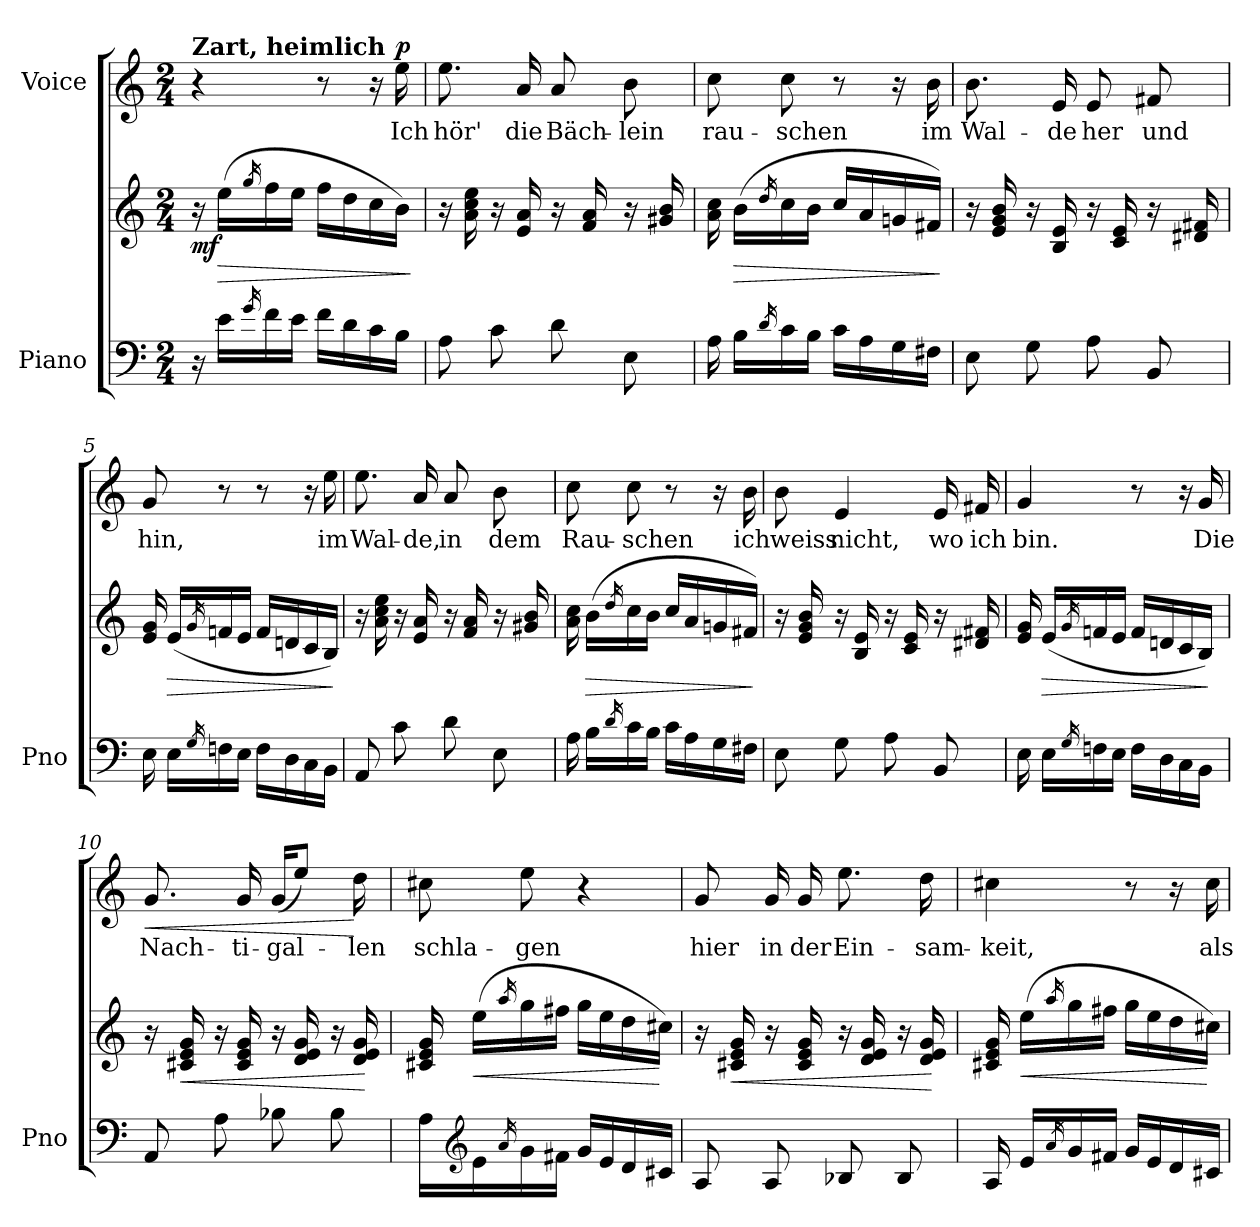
**kern	**kern	**dynam	**kern	**text	**dynam
*part2	*part2	*part2	*part1	*part1	*part1
*staff3	*staff2	*staff2/3	*staff1	*staff1	*staff1
*I"Piano	*	*	*I"Voice	*	*
*I'Pno	*	*	*	*	*
*clefF4	*clefG2	*	*clefG2	*	*
*k[]	*k[]	*	*k[]	*	*
*M2/4	*M2/4	*	*M2/4	*	*
*MM60	*MM60	*	*MM60	*	*
=1	=1	=1	=1	=1	=1
!	!	!	!LO:TX:B:t=Zart, heimlich	!	!
!	!	!LO:DY:b	!	!	!
16r	16r	mf	4r	.	.
!	!	!LO:HP:b	!	!	!
16e\LL	(>16ee\LL	>	.	.	.
16qg/	16qgg/	.	.	.	.
16f\	16ff\	.	.	.	.
16e\JJ	16ee\JJ	.	.	.	.
16f\LL	16ff\LL	.	8r	.	.
16d\	16dd\	.	.	.	.
16c\	16cc\	.	16r	.	.
!	!	!	!	!LO:LY:b	!LO:DY:a
16B\JJ	16b\JJ)	.	16ee\	Ich	p
.	.	]	.	.	.
=2	=2	=2	=2	=2	=2
!	!	!	!	!LO:LY:b	!
8A\	16r	.	8.ee\	hör'	.
.	16a\ 16cc\ 16ee\	.	.	.	.
8c\	16r	.	.	.	.
!	!	!	!	!LO:LY:b	!
.	16e/ 16a/	.	16a/	die	.
!	!	!	!	!LO:LY:b	!
8d\	16r	.	8a/	Bäch-	.
.	16f/ 16a/	.	.	.	.
!	!	!	!	!LO:LY:b	!
8E\	16r	.	8b\	-lein	.
.	16g#X/ 16b/	.	.	.	.
=3	=3	=3	=3	=3	=3
!	!	!	!	!LO:LY:b	!
16A\	16a\ 16cc\	.	8cc\	rau-	.
!	!	!LO:HP:b	!	!	!
16B\LL	(>16b\LL	>	.	.	.
16qd/	16qdd/	.	.	.	.
!	!	!	!	!LO:LY:b	!
16c\	16cc\	.	8cc\	-schen	.
16B\JJ	16b\JJ	.	.	.	.
16c\LL	16cc/LL	.	8r	.	.
16A\	16a/	.	.	.	.
16G\	16gn/	.	16r	.	.
!	!	!	!	!LO:LY:b	!
16F#X\JJ	16f#X/JJ)	.	16b\	im	.
.	.	]	.	.	.
=4	=4	=4	=4	=4	=4
!	!	!	!	!LO:LY:b	!
8E\	16r	.	8.b\	Wal-	.
.	16e/ 16g/ 16b/	.	.	.	.
8G\	16r	.	.	.	.
!	!	!	!	!LO:LY:b	!
.	16B/ 16e/	.	16e/	-de	.
!	!	!	!	!LO:LY:b	!
8A\	16r	.	8e/	her	.
.	16c/ 16e/	.	.	.	.
!	!	!	!	!LO:LY:b	!
8BB/	16r	.	8f#X/	und	.
.	16d#X/ 16f#X/	.	.	.	.
!!LO:LB:g=z
=5	=5	=5	=5	=5	=5
!	!	!	!	!LO:LY:b	!
16E\	16e/ 16g/	.	8g/	hin,	.
!	!	!LO:HP:b	!	!	!
16E\LL	(<16e/LL	>	.	.	.
16qG/	16qg/	.	.	.	.
16Fn\	16fn/	.	8r	.	.
16E\JJ	16e/JJ	.	.	.	.
16F\LL	16f/LL	.	8r	.	.
16D\	16dn/	.	.	.	.
16C\	16c/	.	16r	.	.
!	!	!	!	!LO:LY:b	!
16BB\JJ	16B/JJ)	.	16ee\	im	.
.	.	]	.	.	.
=6	=6	=6	=6	=6	=6
!	!	!	!	!LO:LY:b	!
8AA/	16r	.	8.ee\	Wal-	.
.	16a\ 16cc\ 16ee\	.	.	.	.
8c\	16r	.	.	.	.
!	!	!	!	!LO:LY:b	!
.	16e/ 16a/	.	16a/	-de,	.
!	!	!	!	!LO:LY:b	!
8d\	16r	.	8a/	in	.
.	16f/ 16a/	.	.	.	.
!	!	!	!	!LO:LY:b	!
8E\	16r	.	8b\	dem	.
.	16g#X/ 16b/	.	.	.	.
=7	=7	=7	=7	=7	=7
!	!	!	!	!LO:LY:b	!
16A\	16a\ 16cc\	.	8cc\	Rau-	.
!	!	!LO:HP:b	!	!	!
16B\LL	(>16b\LL	>	.	.	.
16qd/	16qdd/	.	.	.	.
!	!	!	!	!LO:LY:b	!
16c\	16cc\	.	8cc\	-schen	.
16B\JJ	16b\JJ	.	.	.	.
16c\LL	16cc/LL	.	8r	.	.
16A\	16a/	.	.	.	.
16G\	16gn/	.	16r	.	.
!	!	!	!	!LO:LY:b	!
16F#X\JJ	16f#X/JJ)	.	16b\	ich	.
.	.	]	.	.	.
=8	=8	=8	=8	=8	=8
!	!	!	!	!LO:LY:b	!
8E\	16r	.	8b\	weiss	.
.	16e/ 16g/ 16b/	.	.	.	.
!	!	!	!	!LO:LY:b	!
8G\	16r	.	4e/	nicht,	.
.	16B/ 16e/	.	.	.	.
8A\	16r	.	.	.	.
.	16c/ 16e/	.	.	.	.
!	!	!	!	!LO:LY:b	!
8BB/	16r	.	16e/	wo	.
!	!	!	!	!LO:LY:b	!
.	16d#X/ 16f#X/	.	16f#X/	ich	.
=9	=9	=9	=9	=9	=9
!	!	!	!	!LO:LY:b	!
16E\	16e/ 16g/	.	4g/	bin.	.
!	!	!LO:HP:b	!	!	!
16E\LL	(<16e/LL	>	.	.	.
16qG/	16qg/	.	.	.	.
16Fn\	16fn/	.	.	.	.
16E\JJ	16e/JJ	.	.	.	.
16F\LL	16f/LL	.	8r	.	.
16D\	16dn/	.	.	.	.
16C\	16c/	.	16r	.	.
!	!	!	!	!LO:LY:b	!
16BB\JJ	16B/JJ)	.	16g/	Die	.
.	.	]	.	.	.
!!LO:LB:g=z
=10	=10	=10	=10	=10	=10
!	!	!	!	!LO:LY:b	!LO:HP:b
8AA/	16r	.	8.g/	Nach-	<
!	!	!LO:HP:b	!	!	!
.	16c#X/ 16e/ 16g/	<	.	.	.
8A\	16r	.	.	.	.
!	!	!	!	!LO:LY:b	!
.	16c#/ 16e/ 16g/	.	16g/	-ti-	.
!	!	!	!	!LO:LY:b	!
8B-X\	16r	.	(<16g/KL	-gal-	.
.	16d/ 16e/ 16g/	.	8ee/J)	.	.
8B-\	16r	.	.	.	.
!	!	!	!	!LO:LY:b	!
.	16d/ 16e/ 16g/	.	16dd\	-len	[
.	.	[	.	.	.
=11	=11	=11	=11	=11	=11
!	!	!	!	!LO:LY:b	!
16A\LL	16c#X/ 16e/ 16g/	.	8cc#X\	schla-	.
*clefG2	*	*	*	*	*
!	!	!LO:HP:b	!	!	!
16e\	(>16ee\LL	<	.	.	.
16qa/	16qaa/	.	.	.	.
!	!	!	!	!LO:LY:b	!
16g\	16gg\	.	8ee\	-gen	.
16f#X\JJ	16ff#X\JJ	.	.	.	.
16g/LL	16gg\LL	.	4r	.	.
16e/	16ee\	.	.	.	.
16d/	16dd\	.	.	.	.
16c#X/JJ	16cc#X\JJ)	[	.	.	.
=12	=12	=12	=12	=12	=12
!	!	!	!	!LO:LY:b	!
8A/	16r	.	8g/	hier	.
!	!	!LO:HP:b	!	!	!
.	16c#X/ 16e/ 16g/	<	.	.	.
!	!	!	!	!LO:LY:b	!
8A/	16r	.	16g/	in	.
!	!	!	!	!LO:LY:b	!
.	16c#/ 16e/ 16g/	.	16g/	der	.
!	!	!	!	!LO:LY:b	!
8B-X/	16r	.	8.ee\	Ein-	.
.	16d/ 16e/ 16g/	.	.	.	.
8B-/	16r	.	.	.	.
!	!	!	!	!LO:LY:b	!
.	16d/ 16e/ 16g/	.	16dd\	-sam-	.
.	.	[	.	.	.
=13	=13	=13	=13	=13	=13
!	!	!	!	!LO:LY:b	!
16A/	16c#X/ 16e/ 16g/	.	4cc#X\	-keit,	.
!	!	!LO:HP:b	!	!	!
16e/LL	(>16ee\LL	<	.	.	.
16qa/	16qaa/	.	.	.	.
16g/	16gg\	.	.	.	.
16f#X/JJ	16ff#X\JJ	.	.	.	.
16g/LL	16gg\LL	.	8r	.	.
16e/	16ee\	.	.	.	.
16d/	16dd\	.	16r	.	.
!	!	!	!	!LO:LY:b	!
16c#X/JJ	16cc#X\JJ)	[	16cc#\	als	.
=	=	=	=	=	=
*-	*-	*-	*-	*-	*-
